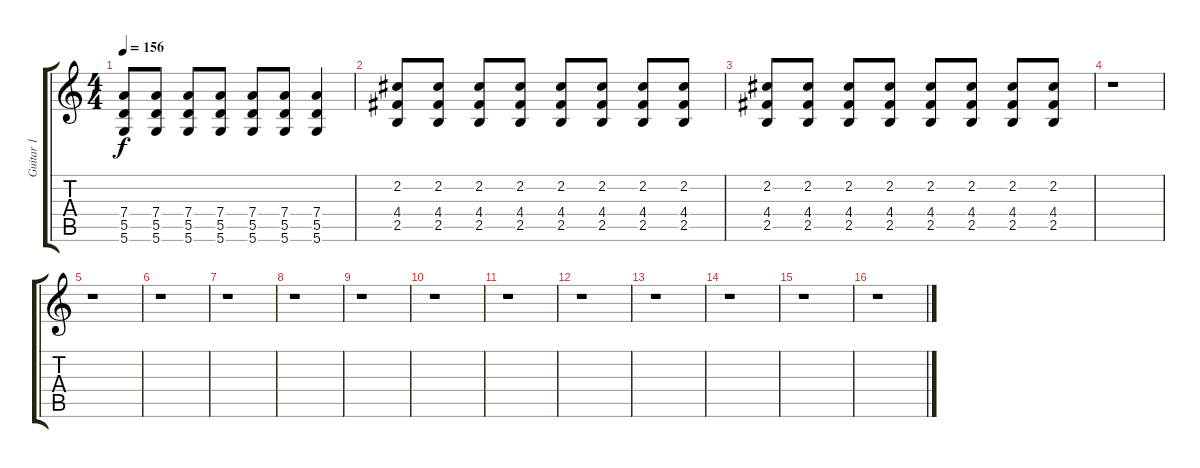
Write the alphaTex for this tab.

\track ("Guitar 1" "Guitar 1") {instrument acousticguitarsteel}
\staff {score tabs}
\tuning (E4 B3 G3 D3 A2 D2) {hide}
\ts (4 4)
\tempo 156
\clef g2
\ks c
(7.4 5.5 5.6).8{dy f} (7.4 5.5 5.6).8 (7.4 5.5 5.6).8 (7.4 5.5 5.6).8 (7.4 5.5 5.6).8 (7.4 5.5 5.6).8 (7.4 5.5 5.6).4 |
(2.2 4.4 2.5).8 (2.2 4.4 2.5).8 (2.2 4.4 2.5).8 (2.2 4.4 2.5).8 (2.2 4.4 2.5).8 (2.2 4.4 2.5).8 (2.2 4.4 2.5).8 (2.2 4.4 2.5).8 |
(2.2 4.4 2.5).8 (2.2 4.4 2.5).8 (2.2 4.4 2.5).8 (2.2 4.4 2.5).8 (2.2 4.4 2.5).8 (2.2 4.4 2.5).8 (2.2 4.4 2.5).8 (2.2 4.4 2.5).8 |
r.1 |
r.1 |
r.1 |
r.1 |
r.1 |
r.1 |
r.1 |
r.1 |
r.1 |
r.1 |
r.1 |
r.1 |
r.1
